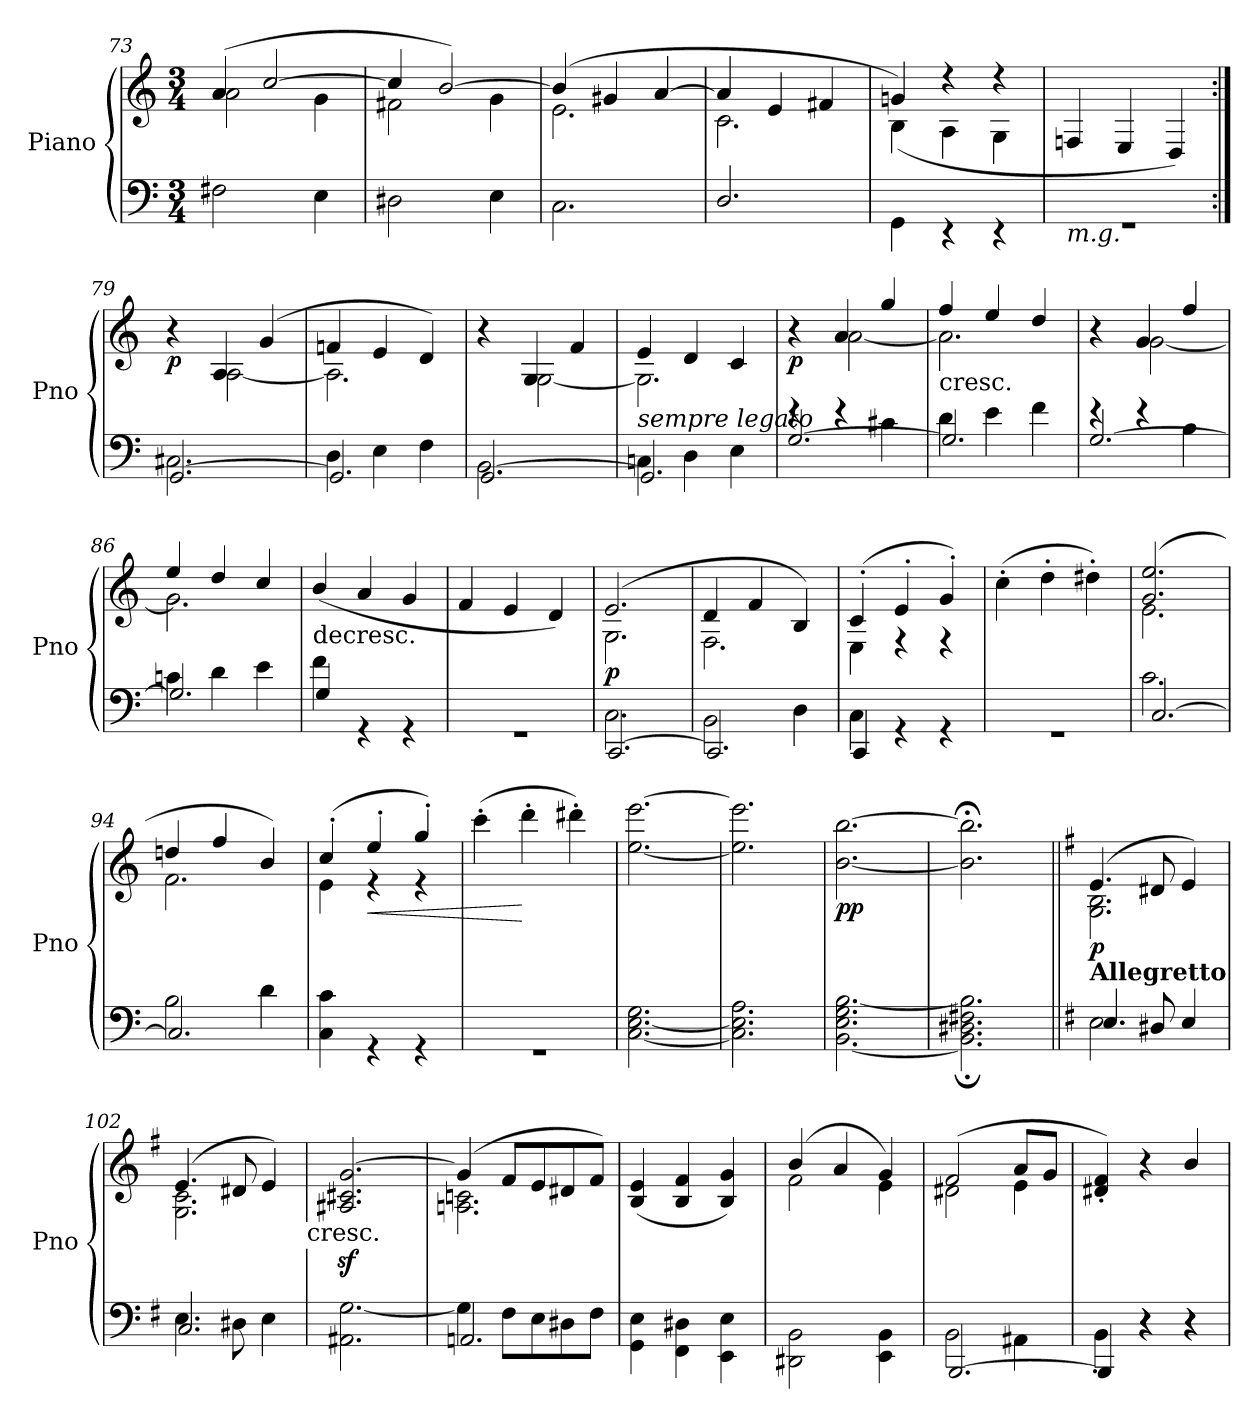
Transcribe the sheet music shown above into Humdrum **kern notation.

**kern	**kern	**dynam
*part1	*part1	*part1
*staff2	*staff1	*staff1/2
*I"Piano	*	*
*I'Pno	*	*
*clefF4	*clefG2	*
*k[]	*k[]	*
*M3/4	*M3/4	*
=73	=73	=73
*^	*^	*
2.ryy	2F#X\	(>4a/	2a\	.
.	.	[2cc/	.	.
.	4E\	.	4g\	.
=74	=74	=74	=74	=74
2.ryy	2D#X\	4cc/]	2f#X\	.
.	.	[2b/)	.	.
.	4E\	.	4g\	.
=75	=75	=75	=75	=75
2.ryy	2.C\	(>4b/]	2.e\	.
.	.	4g#X/	.	.
.	.	[4a/	.	.
=76	=76	=76	=76	=76
2.ryy	2.D/	4a/]	2.c\	.
.	.	4e/	.	.
.	.	4f#X/	.	.
=77	=77	=77	=77	=77
2.ryy	4GG\	4gn/)	(>4B\	.
.	4r	4r	4A\	.
.	4r	4r	4G\	.
=78	=78	=78	=78	=78
!LO:TX:b:i:t=m.g.	!	!	!	!
*	*	*v	*v	*
2.ryy	2.rGG	4Fn/	.
.	.	4E/	.
.	.	4D/)	.
=79:|!	=79:|!	=79:|!	=79:|!
*	*^	*^	*
!	!	!	!	!	!LO:DY:b
2.ryy	2.C#X\	[2.GG/	4r	4ryy	p
.	.	.	4A/	[2A\	.
.	.	.	(>4g/	.	.
=80	=80	=80	=80	=80	=80
2.ryy	4D\	2.GG/]	4fn/	2.A\]	.
.	4E\	.	4e/	.	.
.	4F\	.	4d/)	.	.
!!LO:PB:g=z	!!
=81	=81	=81	=81	=81	=81
2.ryy	2.BB\	[2.GG/	4r	4ryy	.
.	.	.	4G/	[2G\	.
.	.	.	4f/	.	.
=82	=82	=82	=82	=82	=82
!	!	!	!LO:TX:b:i:t=sempre legato	!	!
2.ryy	4Cn\	2.GG/]	4e/	2.G\]	.
.	4D\	.	4d/	.	.
.	4E\	.	4c/	.	.
=83	=83	=83	=83	=83	=83
!	!	!	!	!	!LO:DY:b
2.ryy	4re	[2.G/	4r	4ryy	p
.	4re	.	4a/	[2a\	.
.	4c#X\	.	4gg/	.	.
=84	=84	=84	=84	=84	=84
!	!	!	!LO:TX:b:t=cresc.	!	!
2.ryy	4d\	2.G/]	4ff/	2.a\]	.
.	4e\	.	4ee/	.	.
.	4f\	.	4dd/	.	.
=85	=85	=85	=85	=85	=85
2.ryy	4re	[2.G/	4r	4ryy	.
.	4re	.	4g/	[2g\	.
.	4B\	.	4ff/	.	.
=86	=86	=86	=86	=86	=86
2.ryy	4cn\	2.G/]	4ee/	2.g\]	.
.	4d\	.	4dd/	.	.
.	4e\	.	4cc/	.	.
*	*	*	*v	*v	*
=87	=87	=87	=87	=87
!	!	!	!LO:TX:b:t=decresc.	!
2.ryy	4f\	4G/	(>4b/	.
.	4r	4ryy	4a/	.
.	4r	4ryy	4g/	.
*	*v	*v	*	*
=88	=88	=88	=88
2.ryy	2.r	4f/	.
.	.	4e/	.
.	.	4d/)	.
=89	=89	=89	=89
*	*^	*^	*
!	!	!	!	!	!LO:DY:b
2.ryy	2.C\	[2.CC/	(>2.e/	2.G\	p
=90	=90	=90	=90	=90	=90
2.ryy	2BB\	2.CC/]	4d/	2.F\	.
.	.	.	4f/	.	.
.	4D\	.	4B/)	.	.
!!LO:LB:g=z	!!
=91	=91	=91	=91	=91	=91
2.ryy	4C\	4CC/	(>4c'/	4E\	.
.	4r	4ryy	4e'/	4rF	.
.	4r	4ryy	4g'/)	4rF	.
*	*v	*v	*	*	*
*	*	*v	*v	*
=92	=92	=92	=92
2.ryy	2.r	(>4cc'\	.
.	.	4dd'\	.
.	.	4dd#X'\)	.
=93	=93	=93	=93
*	*^	*^	*
2.ryy	2.c\	[2.C/	(>2.g/ 2.ee/	2.e\	.
=94	=94	=94	=94	=94	=94
2.ryy	2B\	2.C/]	4ddn/	2.f\	.
.	.	.	4ff/	.	.
.	4d\	.	4b/)	.	.
*	*v	*v	*	*	*
=95	=95	=95	=95	=95
2.ryy	4C\ 4c\	(>4cc'/	4e\	.
!	!	!	!	!LO:HP:b
.	4r	4ee'/	4re	<
.	4r	4gg'/)	4re	.
*	*	*v	*v	*
=96	=96	=96	=96
2.ryy	2.r	(>4ccc'\	.
.	.	4ddd'\	[
.	.	4ddd#X'\)	.
=97	=97	=97	=97
!	!	!	!LO:DY:b
2.ryy	[2.C\ [2.E\ 2.G\	[2.ee\ [2.eee\	other-dynamics
=98	=98	=98	=98
2.ryy	2.C\] 2.E\] 2.A\	2.ee\] 2.eee\]	.
=99	=99	=99	=99
!	!	!	!LO:DY:b
2.ryy	[2.BB\ 2.E\ 2.G\ [2.B\	[2.b\ [2.bb\	pp
=100	=100	=100	=100
2.ryy	2.BB\]; 2.D#X\; 2.F#X\; 2.B\];	2.b\]; 2.bb\];	.
*v	*v	*	*
=101||	=101||	=101||
*k[f#]	*k[f#]	*
*	*MM108	*
*^	*^	*
*	*^	*	*	*
!	!	!	!LO:TX:b:B:t=Allegretto	!	!
!	!	!	!	!	!LO:DY:b
2.ryy	2.E\	4.E/	(>4.e/	2.G\ 2.B\	p
.	.	8D#X/	8d#X/	.	.
.	.	4E/	4e/)	.	.
!!LO:LB:g=z	!!
=102	=102	=102	=102	=102	=102
2.ryy	4.E\	2.C/	(>4.e/	2.G\ 2.c\	.
.	8D#X\	.	8d#X/	.	.
.	4E\	.	4e/)	.	.
*	*v	*v	*	*	*
*	*	*v	*v	*
!	!	!LO:TX:b:t=cresc.	!
=103	=103	=103	=103
2.ryy	2.AA#X\ [2.G\	2.A#X/z< 2.c#X/z< [2.g/z<	.
=104	=104	=104	=104
*	*^	*^	*
2.ryy	4G\]	2.AAn/	(>4g/]	2.An\ 2.cn\	.
.	8F#\L	.	8f#/L	.	.
.	8E\	.	8e/	.	.
.	8D#X\	.	8d#X/	.	.
.	8F#\J	.	8f#/J)	.	.
*	*v	*v	*	*	*
*	*	*v	*v	*
=105	=105	=105	=105
2.ryy	4GG\ 4E\	(>4B/ 4e/	.
.	4FF#\ 4D#X\	4B/ 4f#/	.
.	4EE\ 4E\	4B/ 4g/)	.
=106	=106	=106	=106
*	*	*^	*
2.ryy	2DD#X\ 2BB\	(>4b/	2f#\	.
.	.	4a/	.	.
.	4EE\ 4BB\	4g/)	4e\	.
=107	=107	=107	=107	=107
*	*^	*	*	*
2.ryy	2BB\	[2.BBB/	(>2f#/	2d#X\	.
.	4AA#X\	.	8a/L	4e\	.
.	.	.	8g/J	.	.
*	*	*	*v	*v	*
=108	=108	=108	=108	=108
2.ryy	4BB'\	4BBB/]	4d#X/' 4f#/')	.
.	4r	4r	4r	.
.	4r	4r	4b/	.
*v	*v	*v	*	*
=	=	=
*-	*-	*-
